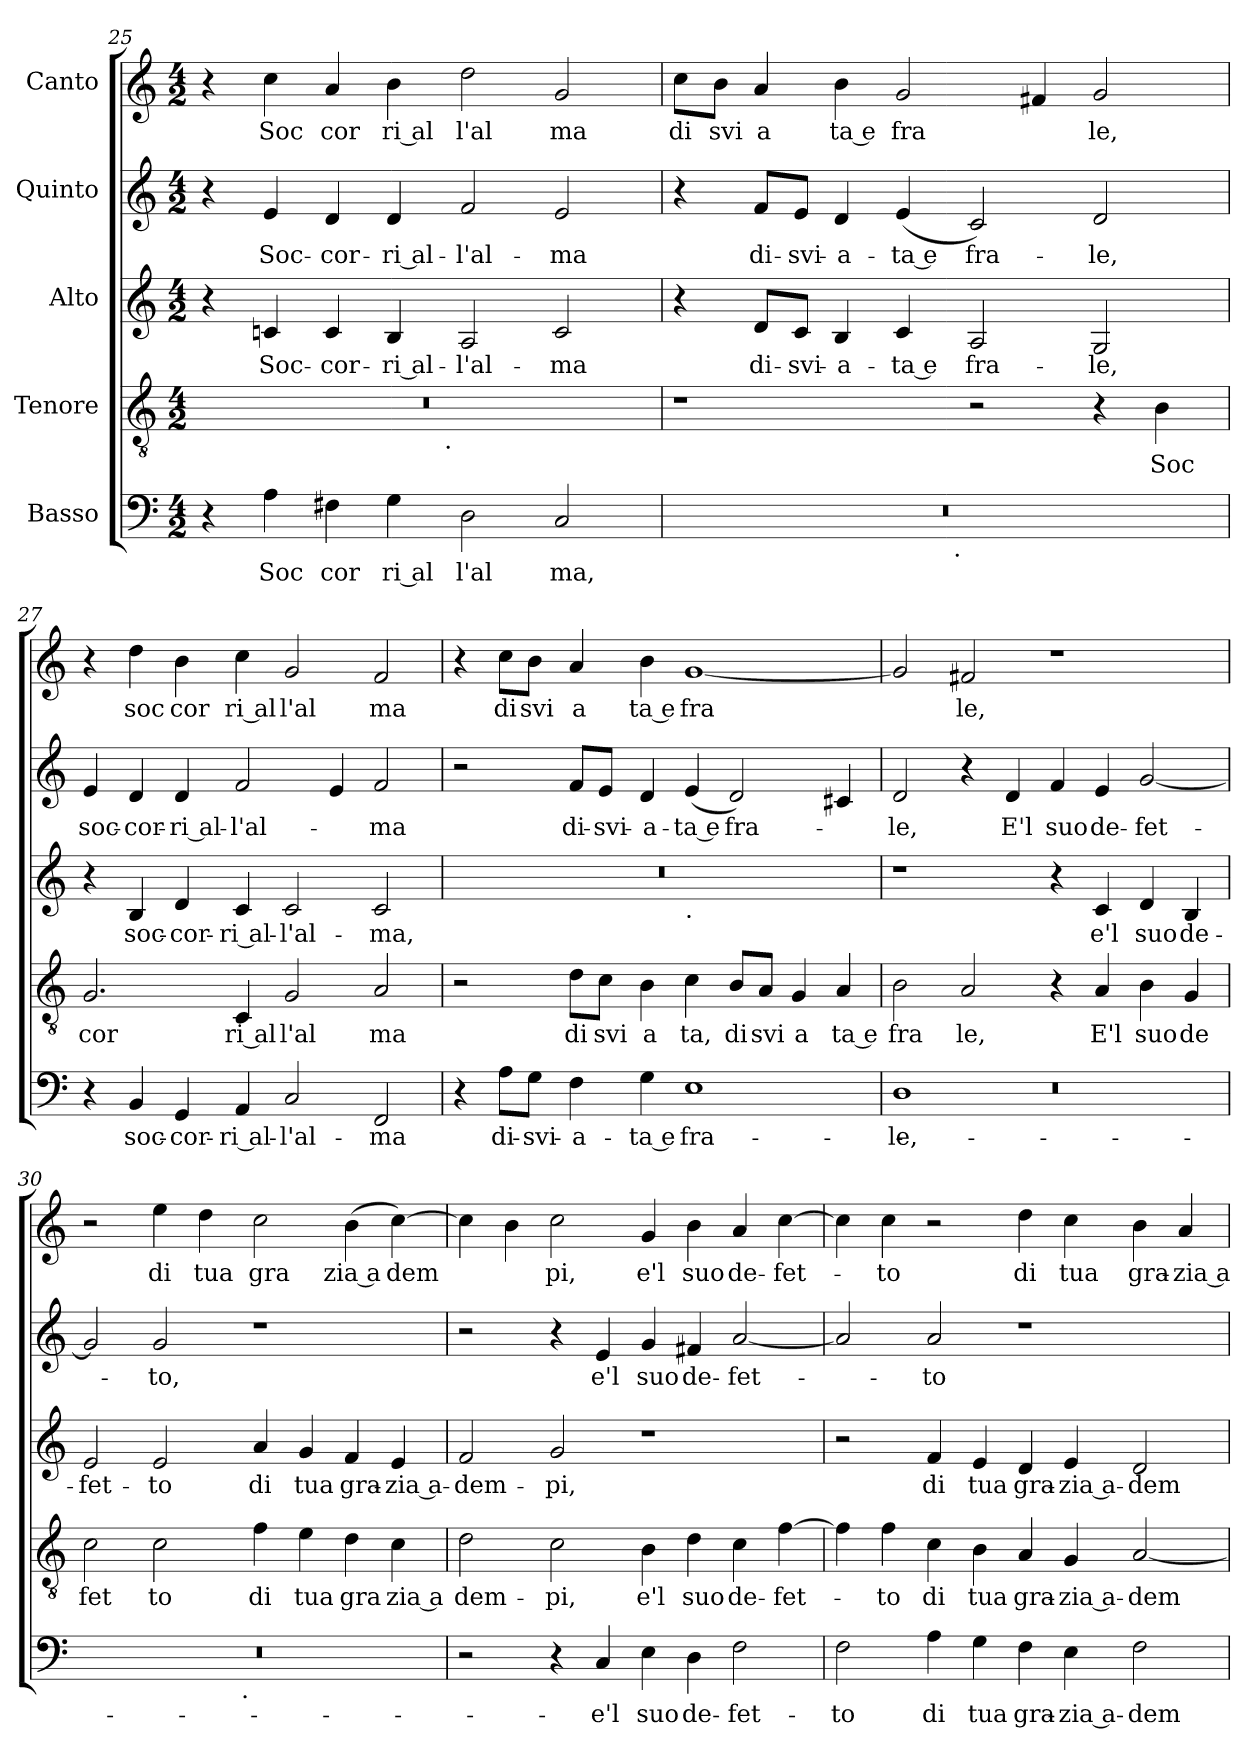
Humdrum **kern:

**kern	**text	**kern	**text	**kern	**text	**kern	**text	**kern	**text
*part5	*part5	*part4	*part4	*part3	*part3	*part2	*part2	*part1	*part1
*staff5	*staff5	*staff4	*staff4	*staff3	*staff3	*staff2	*staff2	*staff1	*staff1
*I"Basso	*	*I"Tenore	*	*I"Alto	*	*I"Quinto	*	*I"Canto	*
!!LO:LB:g=z
*clefF4	*	*clefGv2	*	*clefG2	*	*clefG2	*	*clefG2	*
*k[]	*	*k[]	*	*k[]	*	*k[]	*	*k[]	*
*M4/2	*	*M4/2	*	*M4/2	*	*M4/2	*	*M4/2	*
=25	=25	=25	=25	=25	=25	=25	=25	=25	=25
*	*	*^	*	*	*	*	*	*	*
4r	.	0r	2ryy	.	4r	.	4r	.	4r	.
4A\	Soc	.	.	.	4cni/	Soc-	4e/	Soc-	4cc\	Soc
4F#X\	cor	.	4...ryy	.	4c/	-cor-	4d/	-cor-	4a/	cor
4G\	ri al	.	.	.	4B/	ri al-	4d/	ri al-	4b\	ri al
!	!	!	!LO:TX:b:t=.	!	!	!	!	!	!	!
.	.	.	1ryy	.	.	.	.	.	.	.
2D\	l'al	.	.	.	2A/	-l'al-	2f/	-l'al-	2dd\	l'al
2C/	ma,	.	.	.	2c/	-ma	2e/	-ma	2g/	ma
.	.	.	32ryy	.	.	.	.	.	.	.
*	*	*v	*v	*	*	*	*	*	*	*
=26	=26	=26	=26	=26	=26	=26	=26	=26	=26
*^	*	*	*	*	*	*	*	*	*
0r	2ryy	.	1r	.	4r	.	4r	.	8cc\L	di
.	.	.	.	.	.	.	.	.	8b\J	svi
.	.	.	.	.	8d/L	di-	8f/L	di-	4a/	a
.	.	.	.	.	8c/J	-svi-	8e/J	-svi-	.	.
.	4...ryy	.	.	.	4B/	-a-	4d/	-a-	4b\	ta e
.	.	.	.	.	4c/	ta e	(<4e/	ta e	2g/	fra
!	!LO:TX:b:t=.	!	!	!	!	!	!	!	!	!
.	1ryy	.	.	.	.	.	.	.	.	.
.	.	.	2r	.	2A/	fra-	2c/)	fra-	.	.
.	.	.	.	.	.	.	.	.	4f#X/	.
.	.	.	4r	.	2G/	-le,	2d/	-le,	2g/	le,
.	.	.	4B\	Soc	.	.	.	.	.	.
.	32ryy	.	.	.	.	.	.	.	.	.
*v	*v	*	*	*	*	*	*	*	*	*
=27	=27	=27	=27	=27	=27	=27	=27	=27	=27
4r	.	2.G/	cor	4r	.	4e/	soc-	4r	.
4BB/	soc-	.	.	4B/	soc-	4d/	-cor-	4dd\	soc
4GG/	-cor-	.	.	4d/	-cor-	4d/	ri al-	4b\	cor
4AA/	ri al-	4C/	ri al	4c/	ri al-	2f/	-l'al-	4cc\	ri al
2C/	-l'al-	2G/	l'al	2c/	-l'al-	.	.	2g/	l'al
.	.	.	.	.	.	4e/	.	.	.
2FF/	-ma	2A/	ma	2c/	-ma,	2f/	-ma	2f/	ma
!!LO:PB:g=z
=28	=28	=28	=28	=28	=28	=28	=28	=28	=28
*	*	*	*	*^	*	*	*	*	*
4r	.	2r	.	0r	1ryy	.	2r	.	4r	.
8A\L	di-	.	.	.	.	.	.	.	8cc\L	di
8G\J	-svi-	.	.	.	.	.	.	.	8b\J	svi
4F\	-a-	8d\L	di	.	.	.	8f/L	di-	4a/	a
.	.	8c\J	svi	.	.	.	8e/J	-svi-	.	.
4G\	ta e	4B\	a	.	.	.	4d/	-a-	4b\	ta e
!	!	!	!	!	!LO:TX:b:t=.	!	!	!	!	!
1E	fra-	4c\	ta,	.	1ryy	.	(<4e/	ta e	[1g	fra
.	.	8B/L	di	.	.	.	2d/)	fra-	.	.
.	.	8A/J	svi	.	.	.	.	.	.	.
.	.	4G/	a	.	.	.	.	.	.	.
.	.	4A/	ta e	.	.	.	4c#X/	.	.	.
*	*	*	*	*v	*v	*	*	*	*	*
=29	=29	=29	=29	=29	=29	=29	=29	=29	=29
*^	*	*	*	*	*	*	*	*	*
*	*^	*	*	*	*	*	*	*	*	*
0ryy	1D	0r	-le,	2B\	fra	1r	.	2d/	-le,	2g/]	.
.	.	.	.	2A/	le,	.	.	4r	.	2f#X/	le,
.	.	.	.	.	.	.	.	4d/	E'l	.	.
.	1ryy	.	.	4r	.	4r	.	4f/	suo	1r	.
.	.	.	.	4A/	E'l	4c/	e'l	4e/	de-	.	.
.	.	.	.	4B\	suo	4d/	suo	[2g/	-fet-	.	.
.	.	.	.	4G/	de	4B/	de-	.	.	.	.
*	*v	*v	*	*	*	*	*	*	*	*	*
=30	=30	=30	=30	=30	=30	=30	=30	=30	=30	=30
0r	2ryy	.	2c\	fet	2e/	-fet-	2g/]	.	2r	.
.	4...ryy	.	2c\	to	2e/	-to	2g/	-to,	4ee\	di
.	.	.	.	.	.	.	.	.	4dd\	tua
!	!LO:TX:b:t=.	!	!	!	!	!	!	!	!	!
.	1ryy	.	.	.	.	.	.	.	.	.
.	.	.	4f\	di	4a/	di	1r	.	2cc\	gra
.	.	.	4e\	tua	4g/	tua	.	.	.	.
.	.	.	4d\	gra	4f/	gra-	.	.	(<4b\	zia a
.	.	.	4c\	zia a	4e/	zia a-	.	.	[4cc\)	dem
.	32ryy	.	.	.	.	.	.	.	.	.
*v	*v	*	*	*	*	*	*	*	*	*
!!LO:LB:g=z
=31	=31	=31	=31	=31	=31	=31	=31	=31	=31
2r	.	2d\	dem-	2f/	-dem-	2r	.	4cc\]	.
.	.	.	.	.	.	.	.	4b\	.
4r	.	2c\	-pi,	2g/	-pi,	4r	.	2cc\	pi,
4C/	e'l	.	.	.	.	4e/	e'l	.	.
4E\	suo	4B\	e'l	1r	.	4g/	suo	4g/	e'l
4D\	de-	4d\	suo	.	.	4f#X/	de-	4b\	suo
2F\	-fet-	4c\	de-	.	.	[2a/	-fet-	4a/	de-
.	.	[4f\	-fet-	.	.	.	.	[4cc\	-fet-
=32	=32	=32	=32	=32	=32	=32	=32	=32	=32
2F\	-to	4f\]	.	2r	.	2a/]	.	4cc\]	.
.	.	4f\	-to	.	.	.	.	4cc\	-to
4A\	di	4c\	di	4f/	di	2a/	-to	2r	.
4G\	tua	4B\	tua	4e/	tua	.	.	.	.
4F\	gra-	4A/	gra-	4d/	gra-	1r	.	4dd\	di
4E\	zia a-	4G/	zia a-	4e/	zia a-	.	.	4cc\	tua
2F\	-dem-	[2A/	-dem-	2d/	-dem-	.	.	4b\	gra-
.	.	.	.	.	.	.	.	4a/	zia a-
=	=	=	=	=	=	=	=	=	=
*-	*-	*-	*-	*-	*-	*-	*-	*-	*-
